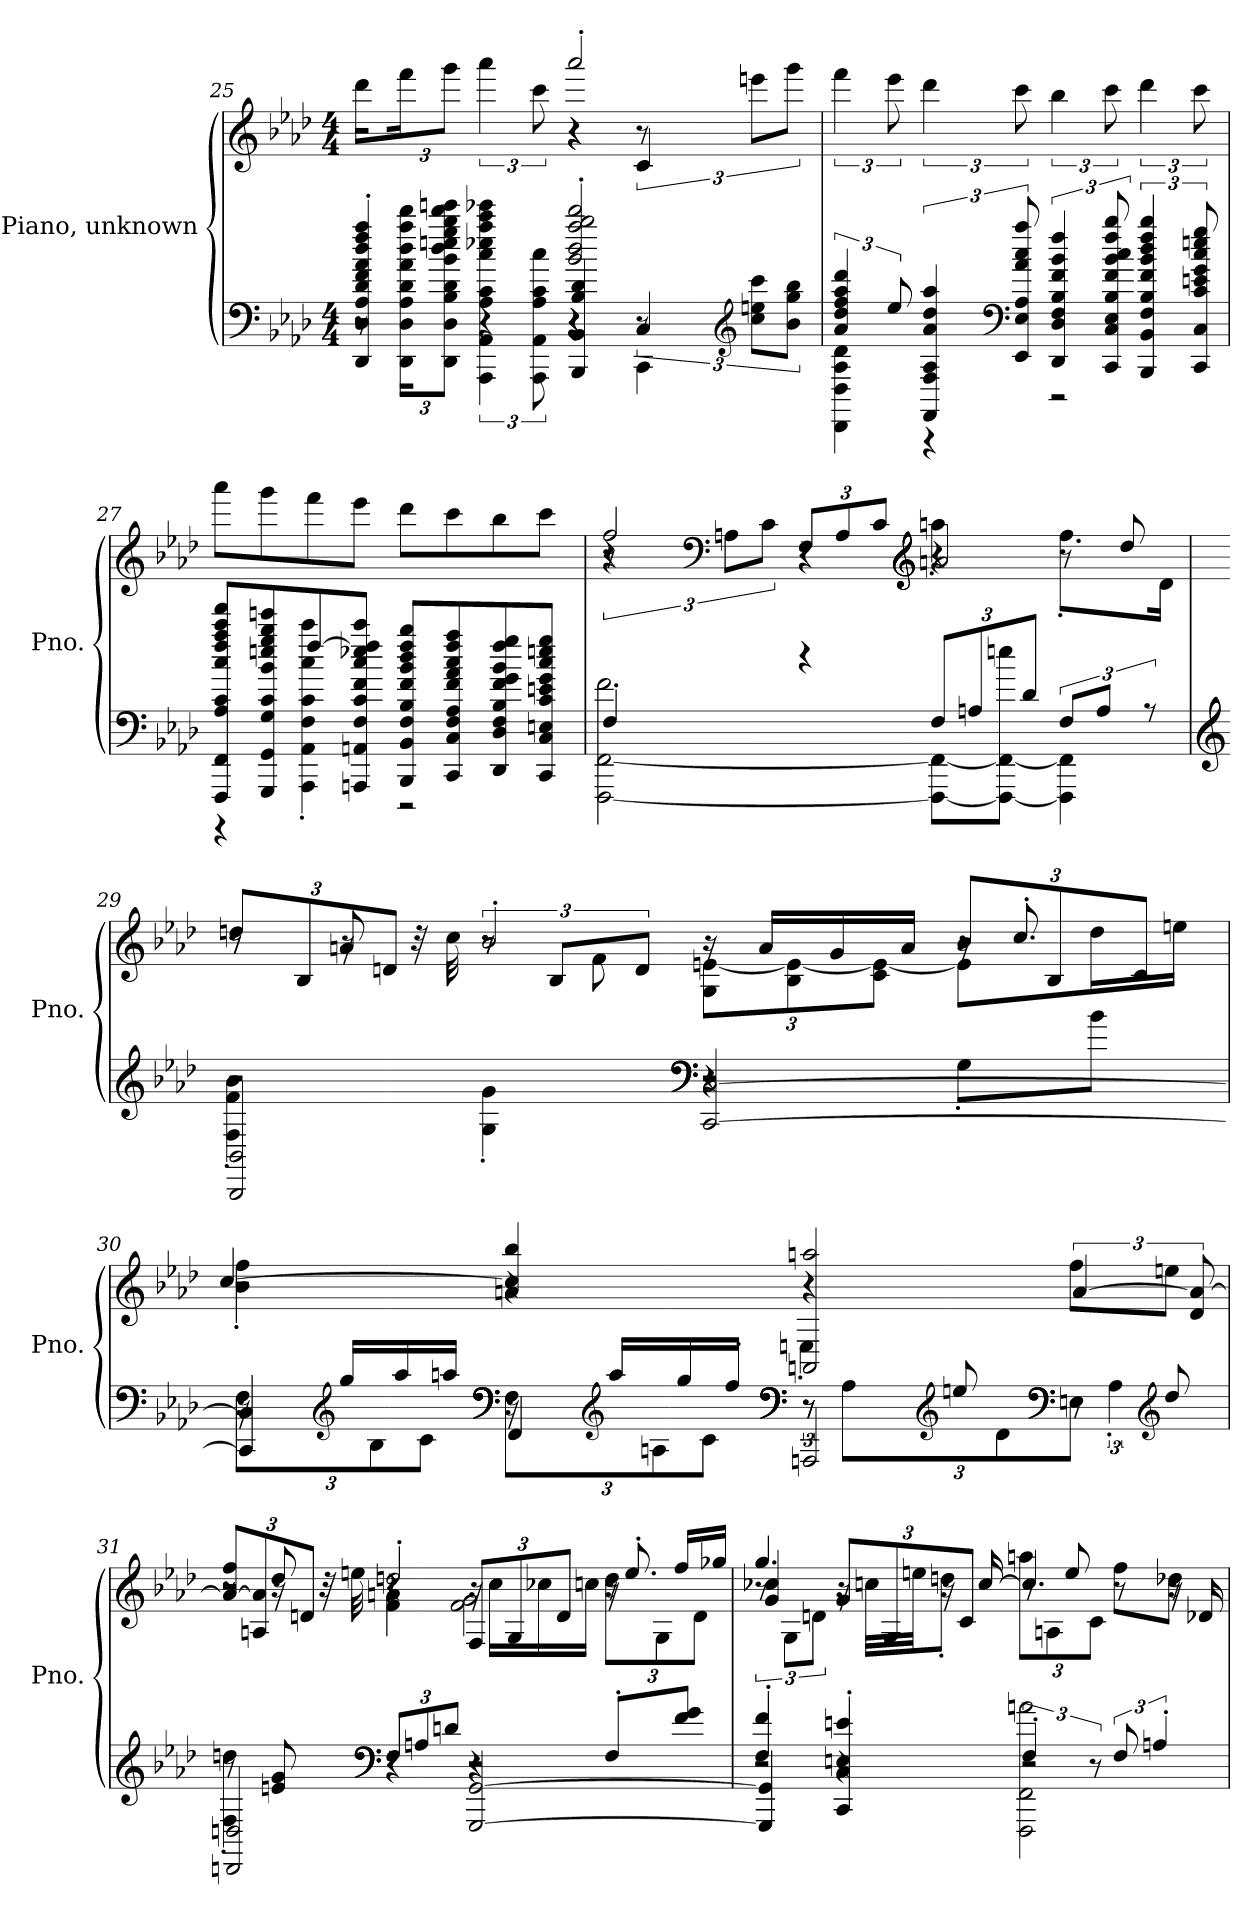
**kern	**kern
*part1	*part1
*staff2	*staff1
*I"Piano, unknown	*
*I'Pno.	*
!!LO:LB:g=z
*clefF4	*clefG2
*k[b-e-a-d-]	*k[b-e-a-d-]
*M4/4	*M4/4
=25	=25
*^	*^
*	*^	*	*^
*	*	*^	*	*	*
2r	8r	4DD-/' 4D-/' 4A-/' 4d-/' 4f/' 4a-/' 4dd-/' 4ff/' 4aa-/'	2r	2r	8ddd-\L	2r
*	*Xbrackettup	*	*	*	*Xbrackettup	*
.	24DD-\ 24D-\ 24A-\ 24d-\ 24a-\ 24dd-\ 24aa-\ 24ddd-\KL	.	.	.	24fff\K	.
.	12DD-\ 12D-\ 12B-\ 12d-\ 12b-\ 12dd-\ 12een\ 12gg\ 12bb-\ 12ddd-\ 12eeen\J	.	.	.	12ggg\J	.
*	*brackettup	*	*	*	*brackettup	*
.	6AAA-\ 6AA-\ 6A-\ 6c\ 6cc\ 6ee-X\ 6aa-\ 6ccc\ 6eee-X\	4r	.	.	6aaa-\	.
.	12AAA-\ 12AA-\ 12A-\ 12c\ 12cc\	.	.	.	12ccc\	.
2b-/' 2dd-/' 2aa-/' 2bb-/' 2ddd-/'	4r	4BBB-/ 4BB-/ 4B-/ 4d-/	4r	2aaa-'/	4r	4r
.	12r	4C/	4CC\	.	12r	4c/
*clefG2	*	*	*	*	*	*
.	12cc\ 12een\ 12ccc\L	.	.	.	12eeen\L	.
.	12b-\ 12gg\ 12bb-\J	.	.	.	12ggg\J	.
*	*v	*v	*v	*	*	*
*	*	*v	*v	*v
=26	=26	=26
6a-/ 6dd-/ 6ff/ 6aa-/ 6ddd-/	4DD-\ 4D-\ 4A-\ 4d-\	6fff\
12ee-/	.	12eee-\
6FF/ 6F/ 6A-/ 6a-/ 6dd-/ 6aa-/	4r	6ddd-\
*clefF4	*	*
12EE-/ 12E-/ 12A-/ 12a-/ 12cc/ 12aa-/	.	12ccc\
6DD-/ 6D-/ 6F/ 6B-/ 6f/ 6b-/ 6ff/	2r	6bb-\
12CC/ 12C/ 12E-/ 12B-/ 12f/ 12b-/ 12cc/ 12ff/ 12bb-/	.	12ccc\
6BBB-/ 6BB-/ 6F/ 6B-/ 6f/ 6b-/ 6dd-/ 6ff/ 6bb-/	.	6ddd-\
12CC/ 12C/ 12c/ 12en/ 12g/ 12cc/ 12een/ 12gg/	.	12ccc\
!!LO:LB:g=z
=27	=27	=27
8FFF/ 8FF/ 8A-/ 8c/ 8cc/ 8ff/ 8aa-/ 8ccc/ 8fff/L	4r	8aaa-\L
8GGG/ 8GG/ 8G/ 8c/ 8b-/ 8een/ 8gg/ 8bb-/ 8eeen/	.	8ggg\
[8ff/	4AAA-\' 4AA-\' 4F\' 4c\' 4cc\' 4ccc\'	8fff\
8AAAn/ 8AAn/ 8F/ 8c/ 8f/ 8cc/ 8ee-X/ 8ff/] 8ccc/J	.	8eee-\J
8BBB-/ 8BB-/ 8F/ 8B-/ 8f/ 8b-/ 8dd-/ 8ff/ 8bb-/L	2r	8ddd-\L
8CC/ 8C/ 8F/ 8A-/ 8f/ 8a-/ 8cc/ 8ff/ 8aa-/	.	8ccc\
8DD-/ 8D-/ 8F/ 8B-/ 8f/ 8g/ 8b-/ 8ff/ 8gg/	.	8bb-\
8CC/ 8C/ 8En/ 8c/ 8en/ 8g/ 8cc/ 8een/ 8gg/J	.	8ccc\J
=28	=28	=28
*	*	*^
*	*	*	*^
4F'/	[2FFF\ [2FF\ 2f\	2ff/	12r	4r
*	*	*clefF4	*	*
.	.	.	12An\L	.
.	.	.	12c\J	.
*	*	*	*	*Xbrackettup
4r	.	.	4r	12F/L
.	.	.	.	12A/
.	.	.	.	12c/J
*	*	*clefG2	*	*
*Xbrackettup	*	*	*	*
12F/L	8FFF\_ 8FF\_L	4r	4aan'\	2an/
12An/	.	.	.	.
.	8FFF\_ 8FF\_ 8een\J	.	.	.
12d-/J	.	.	.	.
*brackettup	*	*	*	*
12F/L	4FFF\] 4FF\]	8r	8.ff'\L	.
12A/J	.	.	.	.
.	.	8dd-/	.	.
12r	.	.	.	.
.	.	.	16d-\Jk	.
*v	*v	*	*	*
!!LO:PB:g=z	!!	!!
=29	=29	=29	=29
*clefG2	*	*	*
*^	*	*	*
*	*^	*	*	*
2BBB-/ 2BB-/	4F\' 4f\' 4b-\'	2r	8r	8r	12ddn/L
.	.	.	.	.	12B-/
.	.	.	8an/	16r	.
.	.	.	.	.	12dn/J
.	.	.	.	32r	.
.	.	.	.	32cc\	.
*	*	*	*	*	*brackettup
.	4G\' 4g\'	.	2b-'/	8r	12r
.	.	.	.	.	12B-/L
.	.	.	.	8f\	.
.	.	.	.	.	12d/J
*clefF4	*	*	*	*	*
*	*	*	*	*Xbrackettup	*
2r	4r	[2CC/ [2C/	.	12G\ [12en\L	16r
.	.	.	.	.	16a/LL
.	.	.	.	12B-\ 12e\_	.
.	.	.	.	.	16g/
.	.	.	.	12c\ 12e\_J	.
.	.	.	.	.	16a/JJ
.	8G'\L	.	16r	8e\L]	12b-/L
.	.	.	8.cc'/	.	.
.	.	.	.	.	12B-/
.	8b-\J	.	.	16dd\L	.
.	.	.	.	.	12c/J
.	.	.	.	16een\JJ	.
!!LO:LB:g=z	!!	!!
=30	=30	=30	=30	=30	=30
*	*Xbrackettup	*	*	*	*
16r	12F\L	4CC/] 4C/]	2r	4b-\' 4ff\'	[4cc/
*clefG2	*	*	*	*	*
16gg/LL	.	.	.	.	.
.	12B-\	.	.	.	.
16aa-/	.	.	.	.	.
.	12c\J	.	.	.	.
16aan/JJ	.	.	.	.	.
*clefF4	*	*	*	*	*
16r	12F\L	4FF/	.	4r	4an/ 4cc/] 4bb-/
*clefG2	*	*	*	*	*
16aa/LL	.	.	.	.	.
.	12An\	.	.	.	.
16gg/	.	.	.	.	.
.	12c\J	.	.	.	.
16ff'/JJ	.	.	.	.	.
*clefF4	*	*	*	*	*
*	*brackettup	*	*	*	*
8r	12r	2AAAn/	2AAn/ 2aan/	4En'\	4r
.	12A\L	.	.	.	.
*clefG2	*	*	*	*	*
8een/	.	.	.	.	.
.	12d-\	.	.	.	.
*clefF4	*	*	*	*	*
*	*	*	*	*	*brackettup
8r	12En\J	.	.	8ff\L	[6a/
.	6A'\	.	.	.	.
*clefG2	*	*	*	*	*
8dd-/	.	.	.	8een\J	.
.	.	.	.	.	12d-/ 12a/_
!!LO:LB:g=z
=31	=31	=31	=31	=31	=31
*	*	*	*	*	*Xbrackettup
*	*	*	*	*	*^
8r	4F\' 4ddn\'	2DDn/ 2Dn/	8r	8r	12a/_ 12ff/L	2r
.	.	.	.	.	12An/ 12a/]	.
8en/ 8g/	.	.	8dd-/	16r	.	.
.	.	.	.	.	12dn/J	.
.	.	.	.	32r	.	.
.	.	.	.	32een\	.	.
*clefF4	*	*	*	*	*	*
*Xbrackettup	*	*	*	*	*	*
12F/L	4r	.	2ddn'/	4f\ 4an\	4r	.
12An/	.	.	.	.	.	.
12dn/J	.	.	.	.	.	.
4r	2r	[2GGG/ [2GG/	.	16r	12F/L	2f\ 2g\
.	.	.	.	16cc\LL	.	.
.	.	.	.	.	12G/	.
.	.	.	.	16cc-X\	.	.
.	.	.	.	.	12d/J	.
.	.	.	.	16ccn\JJ	.	.
8F'/L	.	.	16r	12dd\L	8r	.
.	.	.	8.ee'/	.	.	.
.	.	.	.	12G\	.	.
8f/ 8g/J	.	.	.	.	16ff/LL	.
.	.	.	.	12d\J	.	.
.	.	.	.	.	16gg-X/JJ	.
*	*	*	*	*v	*v	*v
!!LO:LB:g=z
=32	=32	=32	=32	=32
*	*	*	*	*brackettup
*	*	*	*	*^
4F/' 4f/'	2r	4GGG/] 4GG/]	4.gg/	12r	4g/ 4cc-X/
.	.	.	.	12G\L	.
.	.	.	.	12dn\J	.
*	*	*	*	*	*Xbrackettup
4CC/' 4C/' 4En/' 4en/'	.	4r	.	16r	12g/L
.	.	.	.	32ccn\LLL	.
.	.	.	.	.	12G/
.	.	.	.	32een\JJ	.
.	.	.	16r	8ddn'\J	.
.	.	.	.	.	12c/J
.	.	.	[16cc/	.	.
*brackettup	*	*	*	*	*
6F'/	2FFF\ 2FF\ 2an\	2r	4.cc/]	12aan\L	8r
.	.	.	.	12An\	.
.	.	.	.	.	8ee/
12r	.	.	.	12c\J	.
12F/	.	.	.	8ff\L	8r
6An'/	.	.	.	.	.
.	.	.	8r	8dd-X\J	16r
.	.	.	.	.	16d-X/
*v	*v	*v	*	*	*
*	*v	*v	*v
=	=
*-	*-
